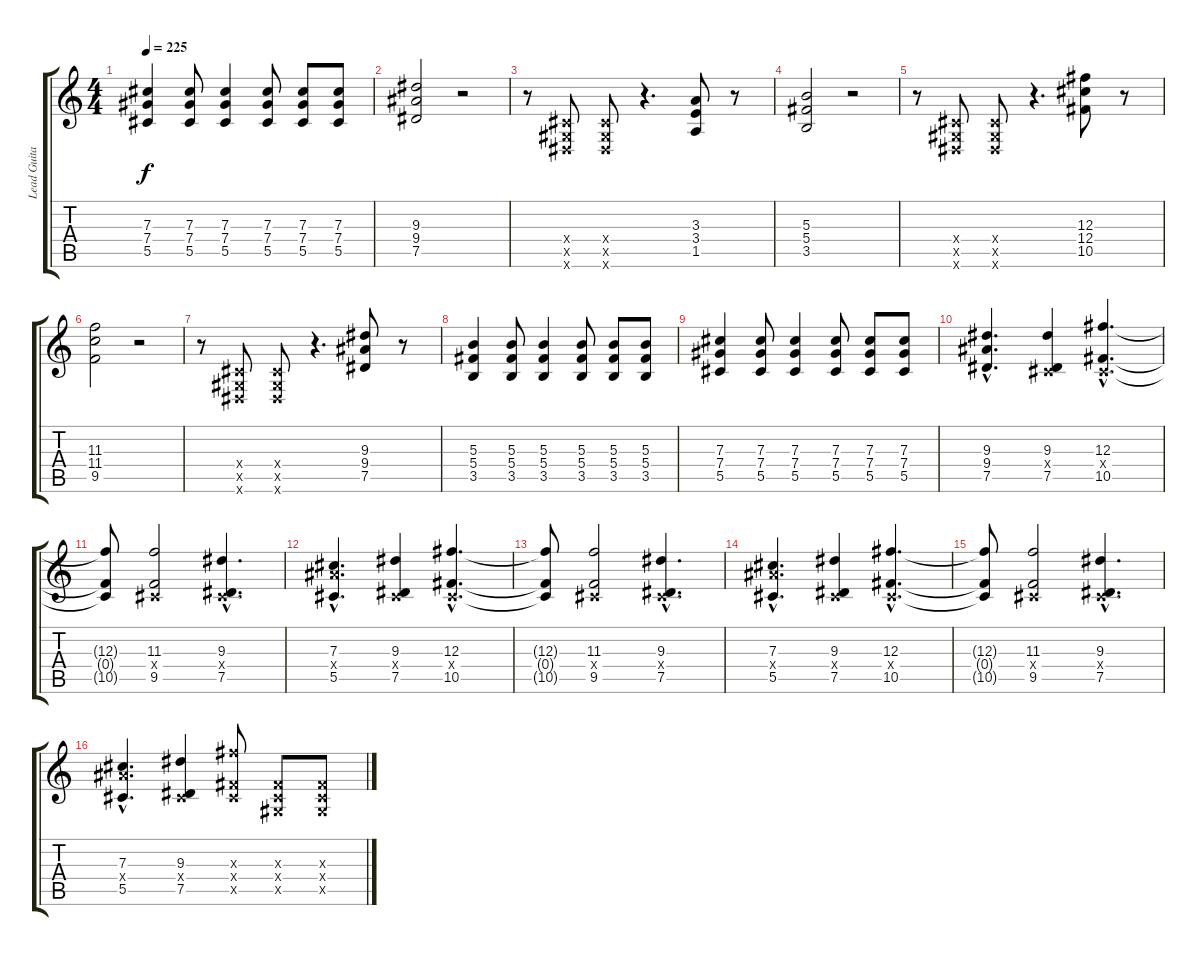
\track ("Lead Guitar" "Lead Guita") {instrument distortionguitar}
\staff {score tabs}
\tuning (Eb4 Bb3 Gb3 Db3 Ab2 Eb2) {hide}
\ts (4 4)
\tempo 225
\clef g2
\ks c
(7.3 7.4 5.5).4{dy f} (7.3 7.4 5.5).8 (7.3 7.4 5.5).4 (7.3 7.4 5.5).8 (7.3 7.4 5.5).8 (7.3 7.4 5.5).8 |
(9.3 9.4 7.5).2 r.2 |
r.8 (0.4{x} 0.5{x} 0.6{x}).8 (0.4{x} 0.5{x} 0.6{x}).8 r.4{d} (3.3 3.4 1.5).8 r.8 |
(5.3 5.4 3.5).2 r.2 |
r.8 (0.4{x} 0.5{x} 0.6{x}).8 (0.4{x} 0.5{x} 0.6{x}).8 r.4{d} (12.3 12.4 10.5).8 r.8 |
(11.3 11.4 9.5).2 r.2 |
r.8 (0.4{x} 0.5{x} 0.6{x}).8 (0.4{x} 0.5{x} 0.6{x}).8 r.4{d} (9.3 9.4 7.5).8 r.8 |
(5.3 5.4 3.5).4 (5.3 5.4 3.5).8 (5.3 5.4 3.5).4 (5.3 5.4 3.5).8 (5.3 5.4 3.5).8 (5.3 5.4 3.5).8 |
(7.3 7.4 5.5).4 (7.3 7.4 5.5).8 (7.3 7.4 5.5).4 (7.3 7.4 5.5).8 (7.3 7.4 5.5).8 (7.3 7.4 5.5).8 |
(9.3{hac} 9.4{hac} 7.5{hac}).4{d} (9.3 0.4{x} 7.5).4 (12.3{hac} 0.4{hac x} 10.5{hac}).4{d} |
(12.3{t} 0.4{t} 10.5{t}).8 (11.3 0.4{x} 9.5).2 (9.3{hac} 0.4{hac x} 7.5{hac}).4{d} |
(7.3{hac} 9.4{hac x} 5.5{hac}).4{d} (9.3 0.4{x} 7.5).4 (12.3{hac} 0.4{hac x} 10.5{hac}).4{d} |
(12.3{t} 0.4{t} 10.5{t}).8 (11.3 0.4{x} 9.5).2 (9.3{hac} 0.4{hac x} 7.5{hac}).4{d} |
(7.3{hac} 9.4{hac x} 5.5{hac}).4{d} (9.3 0.4{x} 7.5).4 (12.3{hac} 0.4{hac x} 10.5{hac}).4{d} |
(12.3{t} 0.4{t} 10.5{t}).8 (11.3 0.4{x} 9.5).2 (9.3{hac} 0.4{hac x} 7.5{hac}).4{d} |
(7.3{hac} 9.4{hac x} 5.5{hac}).4{d} (9.3 0.4{x} 7.5).4 (12.3{x} 0.4{x} 10.5{x}).8 (0.3{x} 0.4{x} 0.5{x}).8 (0.3{x} 0.4{x} 0.5{x}).8
